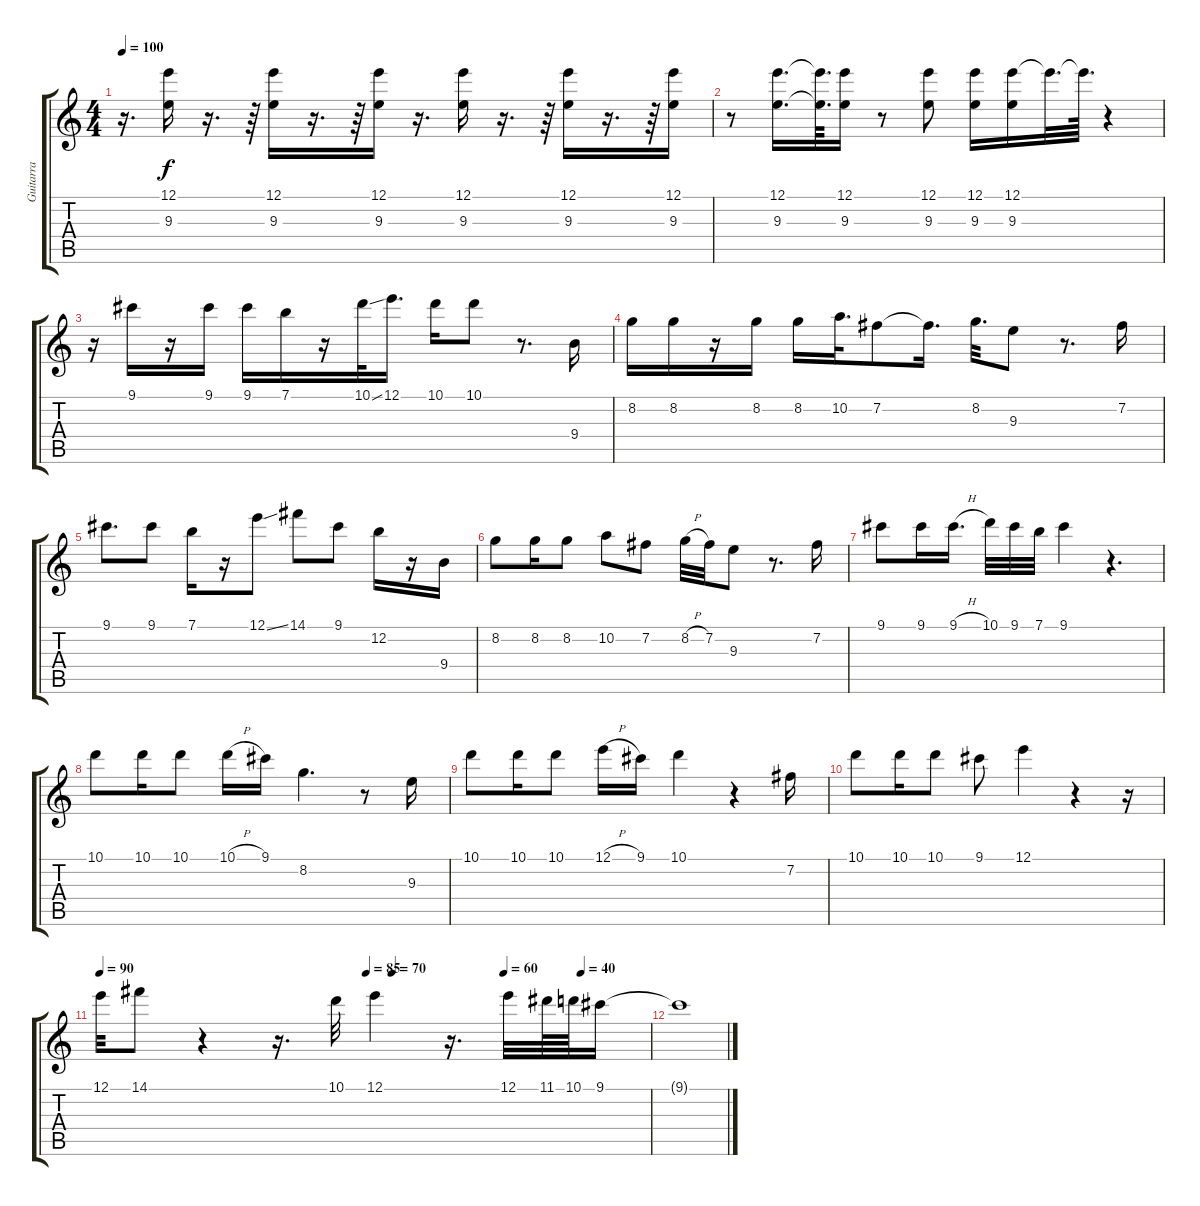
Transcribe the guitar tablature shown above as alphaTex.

\track ("Guitarra" "Guitarra") {instrument electricguitarjazz}
\staff {score tabs}
\tuning (E4 B3 G3 D3 A2 E2) {hide}
\ts (4 4)
\tempo 100
\clef g2
\ks c
r.16{d dy f} (12.1 9.3).16 r.16{d} r.64 (12.1 9.3).16 r.16{d} r.64 (12.1 9.3).16 r.16{d} (12.1 9.3).16 r.16{d} r.64 (12.1 9.3).16 r.16{d} r.64 (12.1 9.3).16 |
r.8 (12.1 9.3).16{d} (12.1{t} 9.3{t}).64{d} (12.1 9.3).16 r.8 (12.1 9.3).8 (12.1 9.3).16 (12.1 9.3).16 12.1{t}.32{d} 12.1{t}.64{d} r.4 |
r.16 9.1.16 r.16 9.1.16 9.1.16 7.1.16 r.16 10.1{ss}.32 12.1.16{d} 10.1.16 10.1.8 r.8{d} 9.4.16 |
8.2.16 8.2.16 r.16 8.2.16 8.2.16 10.2.32{d} 7.2.8 7.2{t}.16{d} 8.2.32{d} 9.3.8 r.8{d} 7.2.16 |
9.1.8{d} 9.1.8 7.1.16 r.16 12.1{ss}.8 14.1.8 9.1.8 12.2.16 r.16 9.4.16 |
8.2.8 8.2.16 8.2.8 10.2.8 7.2.8 8.2{h}.32 7.2.32 9.3.8 r.8{d} 7.2.16 |
9.1.8 9.1.16 9.1{h}.16{d} 10.1.32 9.1.32 7.1.32 9.1.4 r.4{d} |
10.1.8 10.1.16 10.1.8 10.1{h}.16 9.1.16 8.2.4{d} r.8 9.3.16 |
10.1.8 10.1.16 10.1.8 12.1{h}.16 9.1.16 10.1.4 r.4 7.2.16 |
10.1.8 10.1.16 10.1.8 9.1.8 12.1.4 r.4 r.16 |
\tempo 90
\tempo (85 0.484375)
\tempo (60 0.734375)
\tempo (40 0.875)
\tempo (70 0.53125)
12.1.32 14.1.8 r.4 r.16{d} 10.1.32 12.1.4 r.16{d} 12.1.32 11.1.64 10.1.64 9.1.16 |
9.1{t}.1
